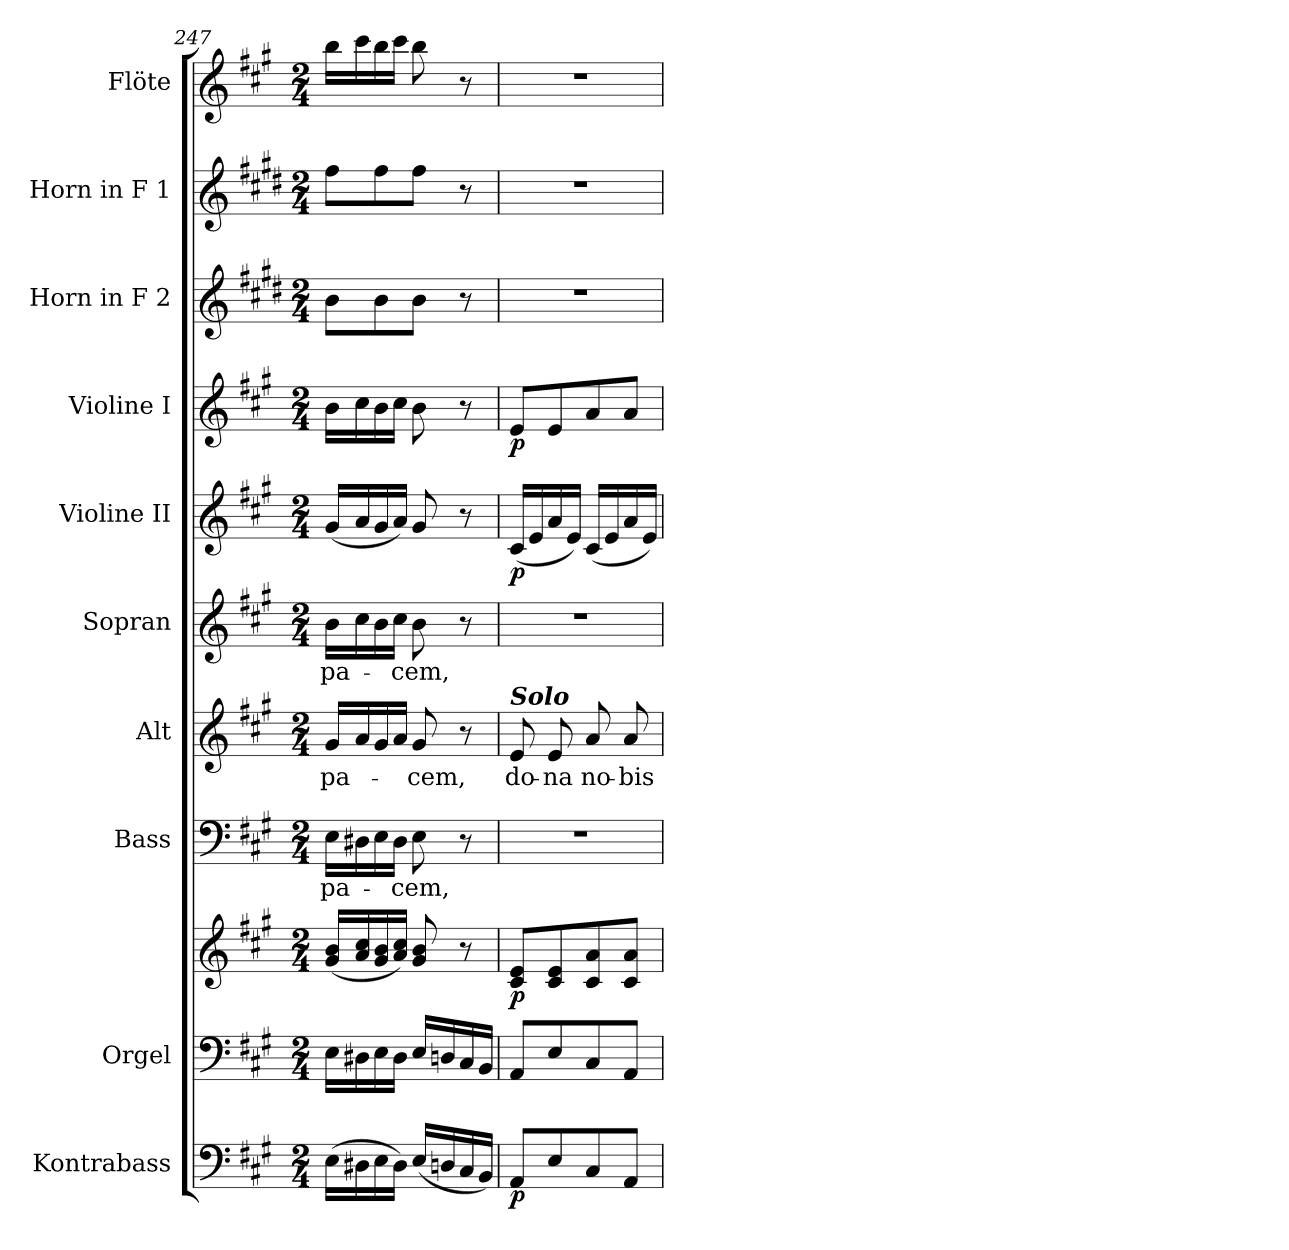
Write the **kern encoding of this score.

**kern	**dynam	**kern	**kern	**dynam	**kern	**text	**kern	**text	**kern	**text	**kern	**dynam	**kern	**dynam	**kern	**kern	**kern
*part10	*part10	*part9	*part9	*part9	*part8	*part8	*part7	*part7	*part6	*part6	*part5	*part5	*part4	*part4	*part3	*part2	*part1
*staff11	*staff11	*staff10	*staff9	*staff9/10	*staff8	*staff8	*staff7	*staff7	*staff6	*staff6	*staff5	*staff5	*staff4	*staff4	*staff3	*staff2	*staff1
*I"Kontrabass	*	*I"Orgel	*	*	*I"Bass	*	*I"Alt	*	*I"Sopran	*	*I"Violine II	*	*I"Violine I	*	*I"Horn in F 2	*I"Horn in F 1	*I"Flöte
*I'Kb.	*	*I'Org.	*	*	*I'B.	*	*I'A.	*	*I'S.	*	*I'Vl. II	*	*I'Vl. I	*	*	*	*I'Fl.
*clefF4	*	*clefF4	*clefG2	*	*clefF4	*	*clefG2	*	*clefG2	*	*clefG2	*	*clefG2	*	*clefG2	*clefG2	*clefG2
*ITrd7c12	*	*	*	*	*	*	*	*	*	*	*	*	*	*	*ITrd4c7	*ITrd4c7	*
*k[f#c#g#]	*	*k[f#c#g#]	*k[f#c#g#]	*	*k[f#c#g#]	*	*k[f#c#g#]	*	*k[f#c#g#]	*	*k[f#c#g#]	*	*k[f#c#g#]	*	*k[f#c#g#]	*k[f#c#g#]	*k[f#c#g#]
*A:	*	*A:	*A:	*	*A:	*	*A:	*	*A:	*	*A:	*	*A:	*	*A:	*A:	*A:
*M2/4	*	*M2/4	*M2/4	*	*M2/4	*	*M2/4	*	*M2/4	*	*M2/4	*	*M2/4	*	*M2/4	*M2/4	*M2/4
=247	=247	=247	=247	=247	=247	=247	=247	=247	=247	=247	=247	=247	=247	=247	=247	=247	=247
!	!	!	!	!	!	!LO:LY:b	!	!LO:LY:b	!	!LO:LY:b	!	!	!	!	!	!	!
(>16EE\LL	.	16E\LL	(<16g#/ 16b/LL	.	16E\LL	pa-	16g#/LL	pa-	16b\LL	pa-	(<16g#/LL	.	16b\LL	.	8e\L	8b\L	16bb\LL
16DD#X\	.	16D#X\	16a/ 16cc#/	.	16D#X\	.	16a/	.	16cc#\	.	16a/	.	16cc#\	.	.	.	16ccc#\
16EE\	.	16E\	16g#/ 16b/	.	16E\	.	16g#/	.	16b\	.	16g#/	.	16b\	.	8e\	8b\	16bb\
16DD#\JJ)	.	16D#\JJ	16a/ 16cc#/JJ)	.	16D#\JJ	.	16a/JJ	.	16cc#\JJ	.	16a/JJ)	.	16cc#\JJ	.	.	.	16ccc#\JJ
!	!	!	!	!	!	!LO:LY:b	!	!LO:LY:b	!	!LO:LY:b	!	!	!	!	!	!	!
(<16EE/LL	.	16E/LL	8g#/ 8b/	.	8E\	-cem,	8g#/	-cem,	8b\	-cem,	8g#/	.	8b\	.	8e\J	8b\J	8bb\
16DDn/	.	16Dn/	.	.	.	.	.	.	.	.	.	.	.	.	.	.	.
16CC#/	.	16C#/	8r	.	8r	.	8r	.	8r	.	8r	.	8r	.	8r	8r	8r
16BBB/JJ)	.	16BB/JJ	.	.	.	.	.	.	.	.	.	.	.	.	.	.	.
=248	=248	=248	=248	=248	=248	=248	=248	=248	=248	=248	=248	=248	=248	=248	=248	=248	=248
!	!	!	!	!	!	!	!LO:TX:a:Bi:t=Solo	!	!	!	!	!	!	!	!	!	!
!	!LO:DY:b	!	!	!LO:DY:b	!	!	!	!LO:LY:b	!	!	!	!LO:DY:b	!	!LO:DY:b	!	!	!
8AAA/L	p	8AA/L	8c#/ 8e/L	p	2r	.	8e/	do-	2r	.	(<16c#/LL	p	8e/L	p	2r	2r	2r
.	.	.	.	.	.	.	.	.	.	.	16e/	.	.	.	.	.	.
!	!	!	!	!	!	!	!	!LO:LY:b	!	!	!	!	!	!	!	!	!
8EE/	.	8E/	8c#/ 8e/	.	.	.	8e/	-na	.	.	16a/	.	8e/	.	.	.	.
.	.	.	.	.	.	.	.	.	.	.	16e/JJ)	.	.	.	.	.	.
!	!	!	!	!	!	!	!	!LO:LY:b	!	!	!	!	!	!	!	!	!
8CC#/	.	8C#/	8c#/ 8a/	.	.	.	8a/	no-	.	.	(<16c#/LL	.	8a/	.	.	.	.
.	.	.	.	.	.	.	.	.	.	.	16e/	.	.	.	.	.	.
!	!	!	!	!	!	!	!	!LO:LY:b	!	!	!	!	!	!	!	!	!
8AAA/J	.	8AA/J	8c#/ 8a/J	.	.	.	8a/	-bis	.	.	16a/	.	8a/J	.	.	.	.
.	.	.	.	.	.	.	.	.	.	.	16e/JJ)	.	.	.	.	.	.
=	=	=	=	=	=	=	=	=	=	=	=	=	=	=	=	=	=
*-	*-	*-	*-	*-	*-	*-	*-	*-	*-	*-	*-	*-	*-	*-	*-	*-	*-
